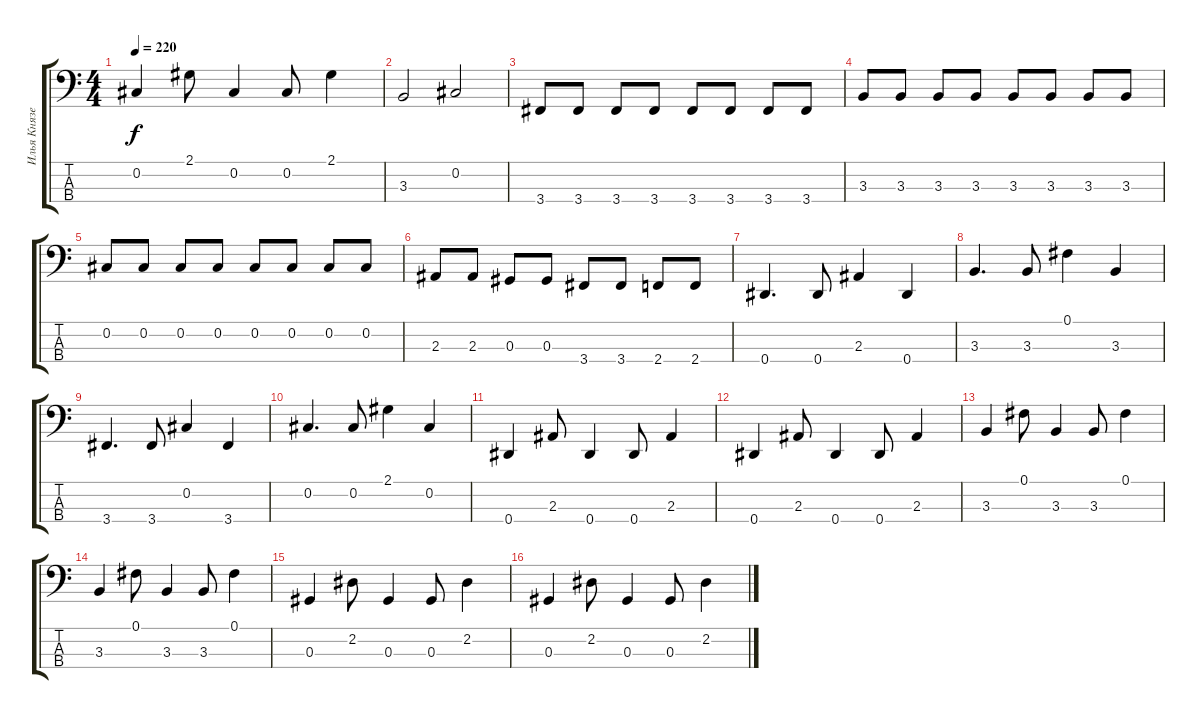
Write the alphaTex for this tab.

\track ("Илья Князев" "Илья Князе") {instrument electricbasspick}
\staff {score tabs}
\tuning (Gb2 Db2 Ab1 Eb1) {hide}
\ts (4 4)
\tempo 220
\clef f4
\ks c
0.2.4{dy f} 2.1.8 0.2.4 0.2.8 2.1.4 |
3.3.2 0.2.2 |
3.4.8 3.4.8 3.4.8 3.4.8 3.4.8 3.4.8 3.4.8 3.4.8 |
3.3.8 3.3.8 3.3.8 3.3.8 3.3.8 3.3.8 3.3.8 3.3.8 |
0.2.8 0.2.8 0.2.8 0.2.8 0.2.8 0.2.8 0.2.8 0.2.8 |
2.3.8 2.3.8 0.3.8 0.3.8 3.4.8 3.4.8 2.4.8 2.4.8 |
0.4.4{d} 0.4.8 2.3.4 0.4.4 |
3.3.4{d} 3.3.8 0.1.4 3.3.4 |
3.4.4{d} 3.4.8 0.2.4 3.4.4 |
0.2.4{d} 0.2.8 2.1.4 0.2.4 |
0.4.4 2.3.8 0.4.4 0.4.8 2.3.4 |
0.4.4 2.3.8 0.4.4 0.4.8 2.3.4 |
3.3.4 0.1.8 3.3.4 3.3.8 0.1.4 |
3.3.4 0.1.8 3.3.4 3.3.8 0.1.4 |
0.3.4 2.2.8 0.3.4 0.3.8 2.2.4 |
0.3.4 2.2.8 0.3.4 0.3.8 2.2.4
